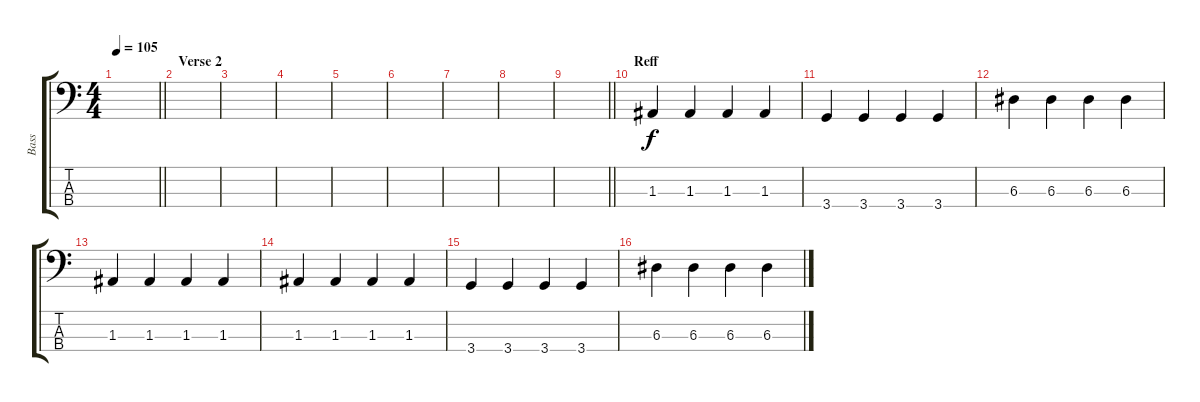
\track ("Bass" "Bass") {instrument electricbassfinger}
\staff {score tabs}
\tuning (G2 D2 A1 E1) {hide}
\ts (4 4)
\tempo 105
\clef f4
\barLineRight lightlight
\ks c
|
\section ("" "Verse 2")
|
|
|
|
|
|
|
\barLineRight lightlight
|
\section ("" "Reff")
1.3.4 1.3.4 1.3.4 1.3.4 |
3.4.4 3.4.4 3.4.4 3.4.4 |
6.3.4 6.3.4 6.3.4 6.3.4 |
1.3.4 1.3.4 1.3.4 1.3.4 |
1.3.4 1.3.4 1.3.4 1.3.4 |
3.4.4 3.4.4 3.4.4 3.4.4 |
6.3.4 6.3.4 6.3.4 6.3.4
